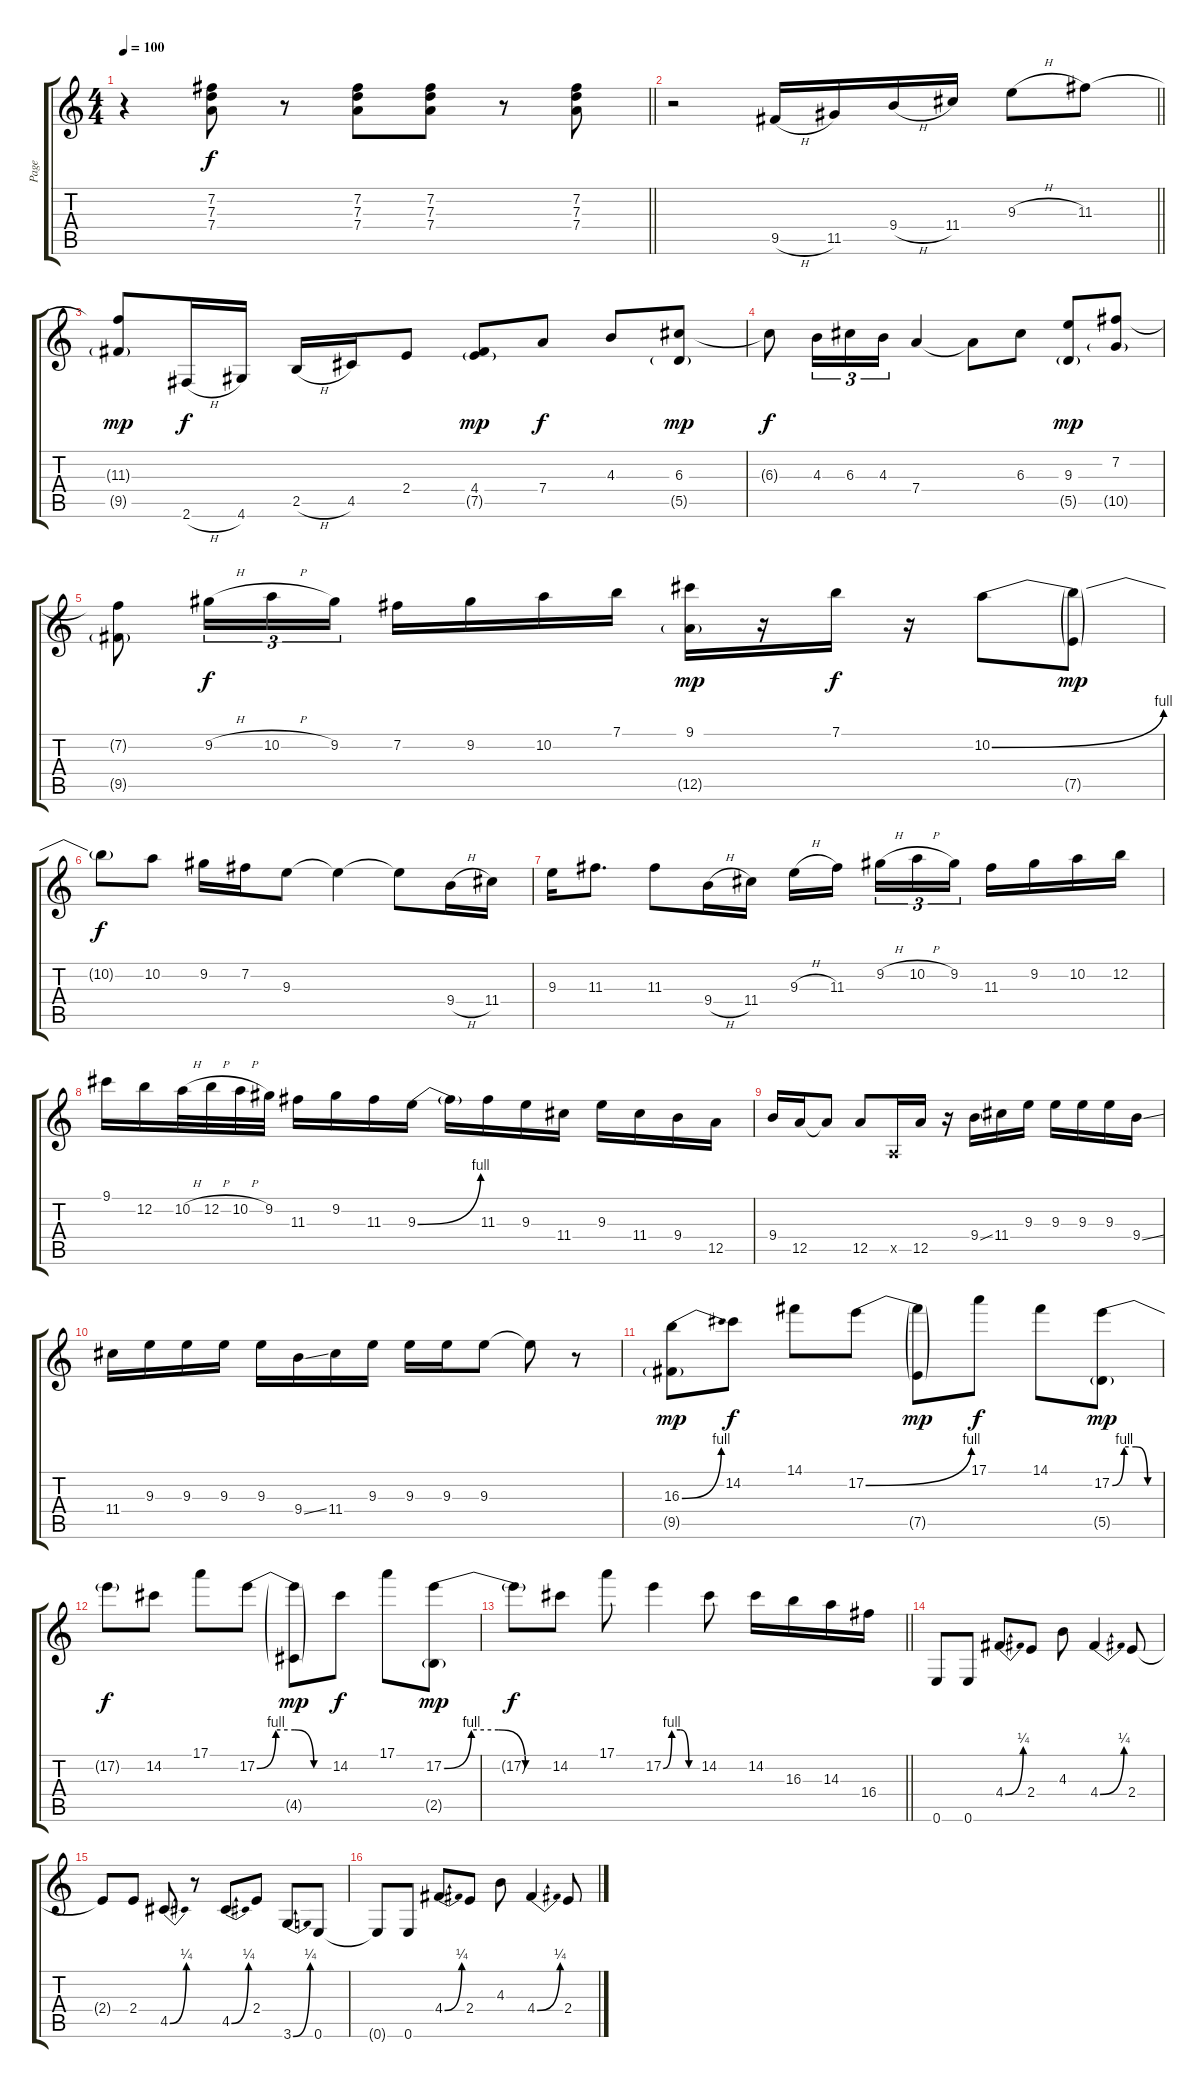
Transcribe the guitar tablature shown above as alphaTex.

\track ("Page" "Page") {instrument distortionguitar}
\staff {score tabs}
\tuning (E4 B3 G3 D3 A2 E2) {hide}
\ts (4 4)
\tempo 100
\clef g2
\barLineRight lightlight
\ks c
r.4{dy f} (7.2 7.3 7.4).8 r.8 (7.2 7.3 7.4).8 (7.2 7.3 7.4).8 r.8 (7.2 7.3 7.4).8 |
\barLineRight lightlight
r.2 9.5{h}.16{volume 16 balance 8 instrument distortionguitar} 11.5.16 9.4{h}.16 11.4.16 9.3{h}.8 11.3.8 |
(11.3{t} 9.5{g}).8{dy mp} 2.6{h}.16{dy f} 4.6.16 2.5{h}.16 4.5.16 2.4.8 (4.4 7.5{g}).8{dy mp} 7.4.8{dy f} 4.3.8 (6.3 5.5{g}).8{dy mp} |
6.3{t}.8{dy f} 4.3.16{tu (3 2)} 6.3.16{tu (3 2)} 4.3.16{tu (3 2)} 7.4.4 7.4{t}.8 6.3.8 (9.3 5.5{g}).8{dy mp} (7.2 10.5{g}).8 |
(7.2{t} 9.5{g}).8 9.2{h}.16{tu (3 2) dy f} 10.2{h}.16{tu (3 2)} 9.2.16{tu (3 2)} 7.2.16 9.2.16 10.2.16 7.1.16 (9.1 12.5{g}).16{dy mp} r.16 7.1.16{dy f} r.16 10.2{be (bend 0 0 60 4)}.8 (10.2{t} 7.5{g}).8{dy mp} |
10.2{t}.8{dy f} 10.2.8 9.2.16 7.2.16 9.3.8 9.3{t}.4 9.3{t}.8 9.4{h}.16 11.4.16 |
9.3.16 11.3.8{d} 11.3.8 9.4{h}.16 11.4.16 9.3{h}.16 11.3.16{beam splitsecondary} 9.2{h}.16{tu (3 2)} 10.2{h}.16{tu (3 2)} 9.2.16{tu (3 2)} 11.3.16 9.2.16 10.2.16 12.2.16 |
9.1.16 12.2.16 10.2{h}.32 12.2{h}.32 10.2{h}.32 9.2.32 11.3.16 9.2.16 11.3.16 9.3{be (bend 0 0 60 4)}.16 9.3{t}.16 11.3.16 9.3.16 11.4.16 9.3.16 11.4.16 9.4.16 12.5.16 |
9.4.16 12.5.16 12.5{t}.8 12.5.8 0.5{x}.16 12.5.16 r.16 9.4{ss}.16 11.4.16 9.3.16 9.3.16 9.3.16 9.3.16 9.4{ss}.16 |
11.4.16 9.3.16 9.3.16 9.3.16 9.3.16 9.4{ss}.16 11.4.16 9.3.16 9.3.16 9.3.16 9.3.8 9.3{t}.8 r.8 |
(16.3{be (bend 0 0 60 4)} 9.5{g}).8{dy mp} 14.2.8{dy f} 14.1.8 17.2{be (bend 0 0 60 4)}.8 (17.2{t} 7.5{g}).8{dy mp} 17.1.8{dy f} 14.1.8 (17.2{be (custom 0 0 15 4 30 4 45 0 60 0)} 5.5{g}).8{dy mp} |
17.2{t}.8{dy f} 14.2.8 17.1.8 17.2{be (custom 0 0 15 4 30 4 45 0 60 0)}.8 (17.2{t} 4.5{g}).8{dy mp} 14.2.8{dy f} 17.1.8 (17.2{be (custom 0 0 15 4 30 4 45 0 60 0)} 2.5{g}).8{dy mp} |
\barLineRight lightlight
17.2{t}.8{dy f} 14.2.8 17.1.8 17.2{be (custom 0 0 15 4 30 4 45 0 60 0)}.4 14.2.8 14.2.16 16.3.16 14.3.16 16.4.16 |
0.6.8{volume 16 balance 5 instrument distortionguitar} 0.6.8 4.4{be (bend 0 0 60 1)}.8 2.4.8 4.3.8 4.4{be (bend 0 0 60 1)}.4 2.4.8 |
2.4{t}.8 2.4.8 4.5{be (bend 0 0 60 1)}.8 r.8 4.5{be (bend 0 0 60 1)}.8 2.4.8 3.6{be (bend 0 0 60 1)}.8 0.6.8 |
0.6{t}.8 0.6.8 4.4{be (bend 0 0 60 1)}.8 2.4.8 4.3.8 4.4{be (bend 0 0 60 1)}.4 2.4.8
